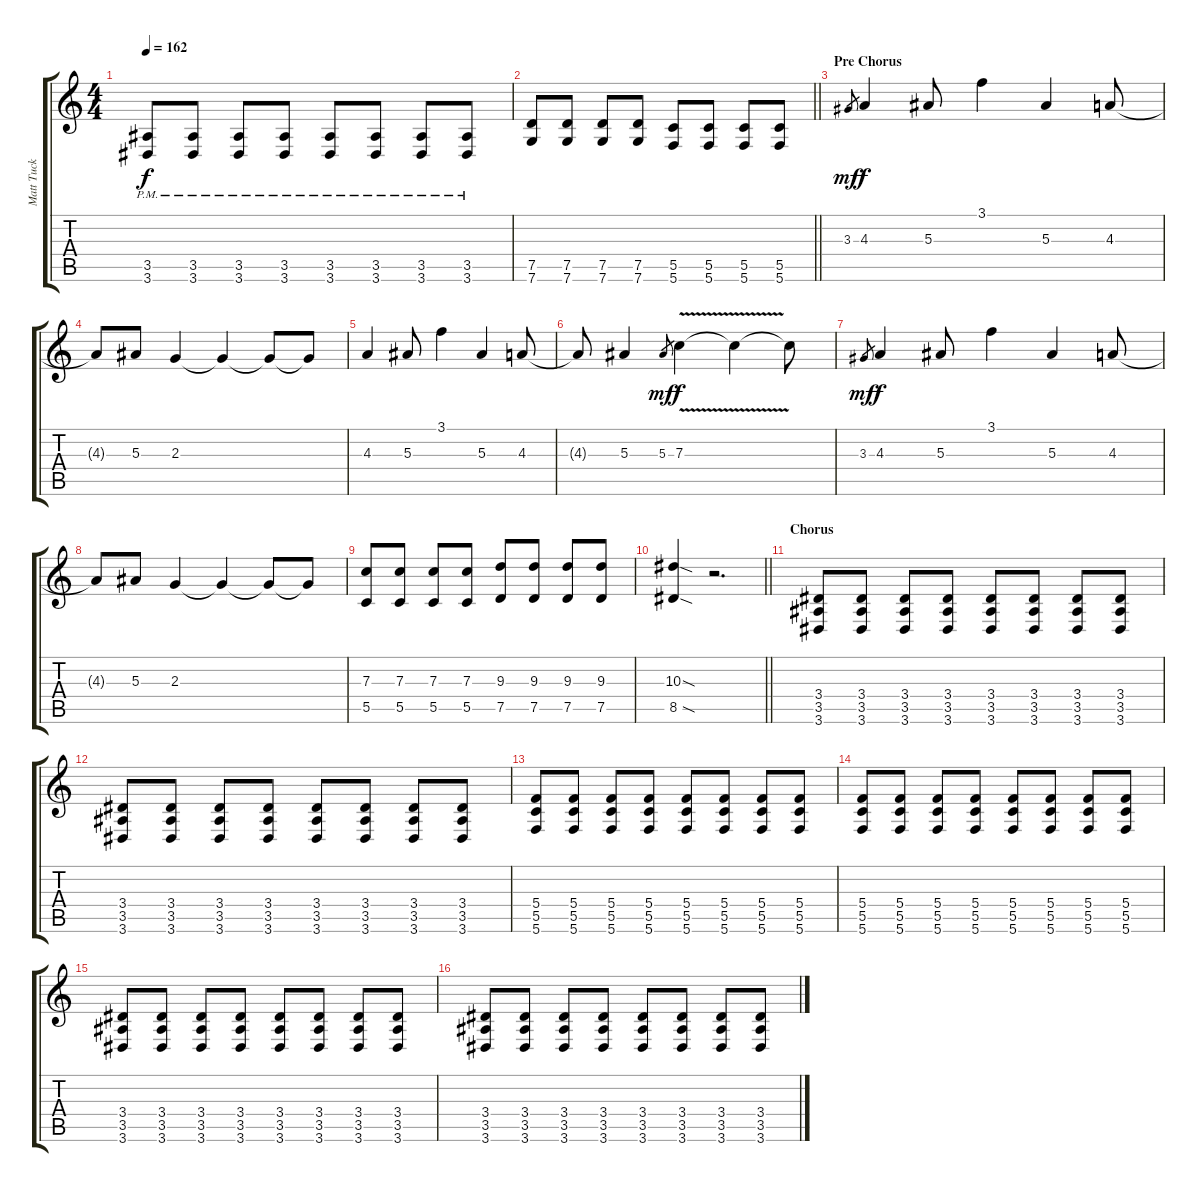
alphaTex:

\track ("Matt Tuck" "Matt Tuck") {instrument distortionguitar}
\staff {score tabs}
\tuning (D4 A3 F3 C3 G2 C2) {hide}
\ts (4 4)
\tempo 162
\clef g2
\ks c
(3.5{pm} 3.6{pm}).8{dy f} (3.5{pm} 3.6{pm}).8 (3.5{pm} 3.6{pm}).8 (3.5{pm} 3.6{pm}).8 (3.5{pm} 3.6{pm}).8 (3.5{pm} 3.6{pm}).8 (3.5{pm} 3.6{pm}).8 (3.5{pm} 3.6{pm}).8 |
\barLineRight lightlight
(7.5 7.6).8 (7.5 7.6).8 (7.5 7.6).8 (7.5 7.6).8 (5.5 5.6).8 (5.5 5.6).8 (5.5 5.6).8 (5.5 5.6).8 |
\section ("" "Pre Chorus")
3.3.8{gr dy mf} 4.3.4{dy f volume 16} 5.3.8 3.1.4 5.3.4 4.3.8 |
4.3{t}.8 5.3.8 2.3.4 2.3{t}.4 2.3{t}.8 2.3{t}.8 |
4.3.4 5.3.8 3.1.4 5.3.4 4.3.8 |
4.3{t}.8 5.3.4 5.3.8{gr dy mf} 7.3{v}.4{dy f} 7.3{t}.4 7.3{t}.8 |
3.3.8{gr dy mf} 4.3.4{dy f instrument distortionguitar} 5.3.8 3.1.4 5.3.4 4.3.8 |
4.3{t}.8 5.3.8 2.3.4 2.3{t}.4 2.3{t}.8 2.3{t}.8 |
(7.3 5.5).8{volume 12} (7.3 5.5).8 (7.3 5.5).8 (7.3 5.5).8 (9.3 7.5).8 (9.3 7.5).8 (9.3 7.5).8 (9.3 7.5).8 |
\barLineRight lightlight
(10.3{sod} 8.5{sod}).4 r.2{d} |
\section ("" "Chorus")
(3.4 3.5 3.6).8 (3.4 3.5 3.6).8 (3.4 3.5 3.6).8 (3.4 3.5 3.6).8 (3.4 3.5 3.6).8 (3.4 3.5 3.6).8 (3.4 3.5 3.6).8 (3.4 3.5 3.6).8 |
(3.4 3.5 3.6).8 (3.4 3.5 3.6).8 (3.4 3.5 3.6).8 (3.4 3.5 3.6).8 (3.4 3.5 3.6).8 (3.4 3.5 3.6).8 (3.4 3.5 3.6).8 (3.4 3.5 3.6).8 |
(5.4 5.5 5.6).8 (5.4 5.5 5.6).8 (5.4 5.5 5.6).8 (5.4 5.5 5.6).8 (5.4 5.5 5.6).8 (5.4 5.5 5.6).8 (5.4 5.5 5.6).8 (5.4 5.5 5.6).8 |
(5.4 5.5 5.6).8 (5.4 5.5 5.6).8 (5.4 5.5 5.6).8 (5.4 5.5 5.6).8 (5.4 5.5 5.6).8 (5.4 5.5 5.6).8 (5.4 5.5 5.6).8 (5.4 5.5 5.6).8 |
(3.4 3.5 3.6).8 (3.4 3.5 3.6).8 (3.4 3.5 3.6).8 (3.4 3.5 3.6).8 (3.4 3.5 3.6).8 (3.4 3.5 3.6).8 (3.4 3.5 3.6).8 (3.4 3.5 3.6).8 |
(3.4 3.5 3.6).8 (3.4 3.5 3.6).8 (3.4 3.5 3.6).8 (3.4 3.5 3.6).8 (3.4 3.5 3.6).8 (3.4 3.5 3.6).8 (3.4 3.5 3.6).8 (3.4 3.5 3.6).8
